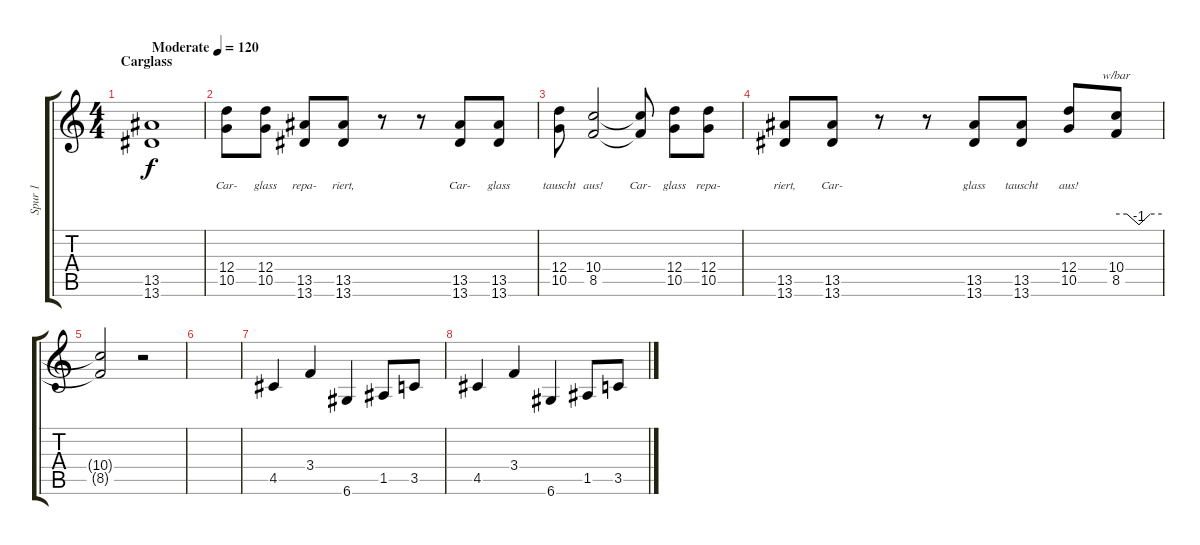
\track ("Spur 1" "Spur 1") {instrument distortionguitar}
\staff {score tabs}
\tuning (E4 B3 G3 D3 A2 D2) {hide}
\ts (4 4)
\section ("" "Carglass")
\tempo (120 "Moderate")
\clef g2
\ks c
(13.5 13.6).1{dy f instrument distortionguitar} |
(12.4 10.5).8{lyrics (0 "Car-") lyrics (1 "") lyrics (2 "") lyrics (3 "") lyrics (4 "")} (12.4 10.5).8{lyrics (0 "glass") lyrics (1 "") lyrics (2 "") lyrics (3 "") lyrics (4 "")} (13.5 13.6).8{lyrics (0 "repa-") lyrics (1 "") lyrics (2 "") lyrics (3 "") lyrics (4 "")} (13.5 13.6).8{lyrics (0 "riert,") lyrics (1 "") lyrics (2 "") lyrics (3 "") lyrics (4 "")} r.8 r.8 (13.5 13.6).8{lyrics (0 "Car-") lyrics (1 "") lyrics (2 "") lyrics (3 "") lyrics (4 "")} (13.5 13.6).8{lyrics (0 "glass") lyrics (1 "") lyrics (2 "") lyrics (3 "") lyrics (4 "")} |
(12.4 10.5).8{lyrics (0 "tauscht") lyrics (1 "") lyrics (2 "") lyrics (3 "") lyrics (4 "")} (10.4 8.5).2{lyrics (0 "aus!") lyrics (1 "") lyrics (2 "") lyrics (3 "") lyrics (4 "")} (10.4{t} 8.5{t}).8{lyrics (0 "Car-") lyrics (1 "") lyrics (2 "") lyrics (3 "") lyrics (4 "")} (12.4 10.5).8{lyrics (0 "glass") lyrics (1 "") lyrics (2 "") lyrics (3 "") lyrics (4 "")} (12.4 10.5).8{lyrics (0 "repa-") lyrics (1 "") lyrics (2 "") lyrics (3 "") lyrics (4 "")} |
(13.5 13.6).8{lyrics (0 "riert,") lyrics (1 "") lyrics (2 "") lyrics (3 "") lyrics (4 "")} (13.5 13.6).8{lyrics (0 "Car-") lyrics (1 "") lyrics (2 "") lyrics (3 "") lyrics (4 "")} r.8 r.8 (13.5 13.6).8{lyrics (0 "glass") lyrics (1 "") lyrics (2 "") lyrics (3 "") lyrics (4 "")} (13.5 13.6).8{lyrics (0 "tauscht") lyrics (1 "") lyrics (2 "") lyrics (3 "") lyrics (4 "")} (12.4 10.5).8{lyrics (0 "aus!") lyrics (1 "") lyrics (2 "") lyrics (3 "") lyrics (4 "")} (10.4 8.5).8{tbe (custom default 0 0 14 0 30 -4 45 0 60 0)} |
(10.4{t} 8.5{t}).2 r.2 |
|
4.5.4 3.4.4 6.6.4 1.5.8 3.5.8 |
4.5.4 3.4.4 6.6.4 1.5.8 3.5.8
